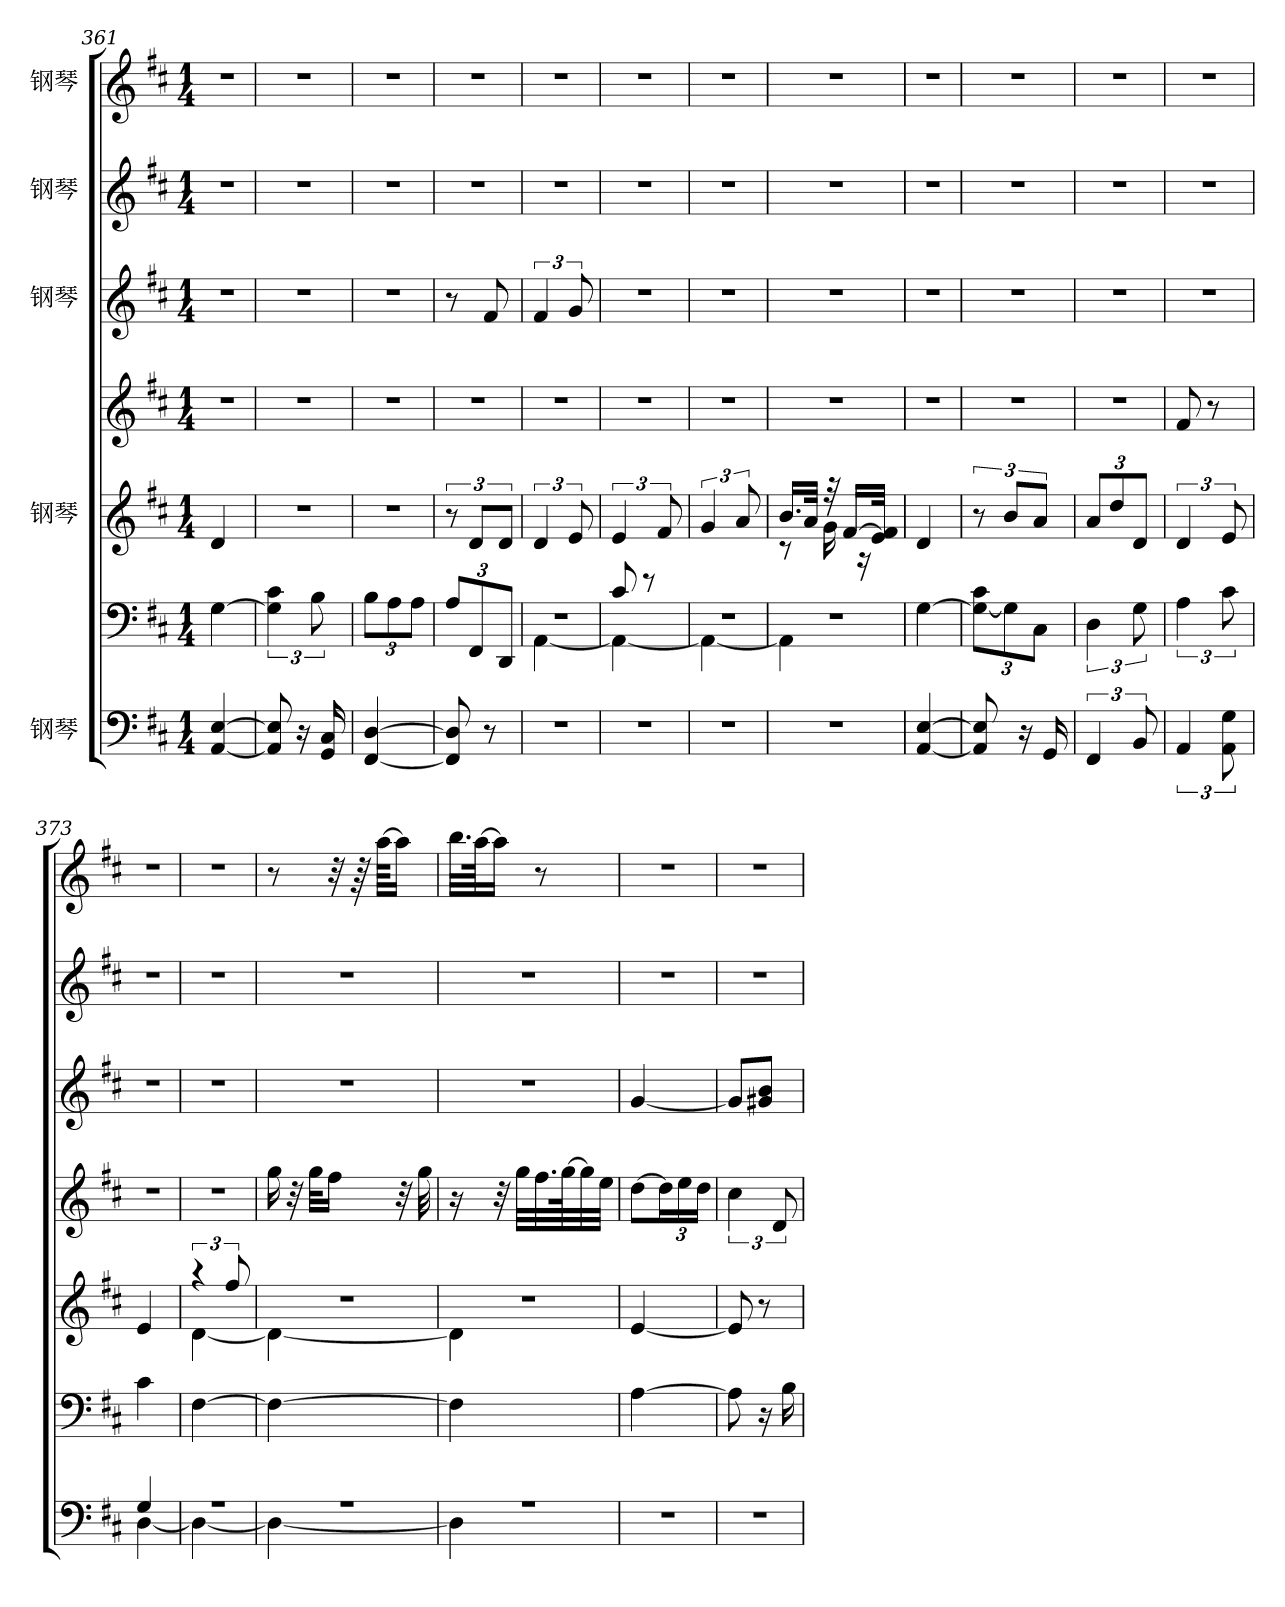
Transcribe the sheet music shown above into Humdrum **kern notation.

**kern	**kern	**kern	**kern	**kern	**kern	**kern
*part5	*part5	*part4	*part4	*part3	*part2	*part1
*staff7	*staff6	*staff5	*staff4	*staff3	*staff2	*staff1
*I"钢琴	*	*I"钢琴	*	*I"钢琴	*I"钢琴	*I"钢琴
!!LO:PB:g=z
*clefF4	*clefF4	*clefG2	*clefG2	*clefG2	*clefG2	*clefG2
*k[f#c#]	*k[f#c#]	*k[f#c#]	*k[f#c#]	*k[f#c#]	*k[f#c#]	*k[f#c#]
*M1/4	*M1/4	*M1/4	*M1/4	*M1/4	*M1/4	*M1/4
=361	=361	=361	=361	=361	=361	=361
[4AA/ [4E/	[4G\	4d/	4r	4r	4r	4r
=362	=362	=362	=362	=362	=362	=362
8AA/] 8E/]	6G\] 6c#\	4r	4r	4r	4r	4r
16r	.	.	.	.	.	.
.	12B\	.	.	.	.	.
16GG/ 16C#/	.	.	.	.	.	.
=363	=363	=363	=363	=363	=363	=363
*	*Xbrackettup	*	*	*	*	*
[4FF#/ [4D/	12B\L	4r	4r	4r	4r	4r
.	12A\	.	.	.	.	.
.	12A\J	.	.	.	.	.
=364	=364	=364	=364	=364	=364	=364
8FF#/] 8D/]	12A/L	12r	4r	8r	4r	4r
.	12FF#/	12d/L	.	.	.	.
8r	.	.	.	8f#/	.	.
.	12DD/J	12d/J	.	.	.	.
=365	=365	=365	=365	=365	=365	=365
*	*^	*	*	*	*	*
4r	4r	[4AA\	6d/	4r	6f#/	4r	4r
.	.	.	12e/	.	12g/	.	.
=366	=366	=366	=366	=366	=366	=366	=366
4r	8c#/	4AA\_	6e/	4r	4r	4r	4r
.	8r	.	.	.	.	.	.
.	.	.	12f#/	.	.	.	.
=367	=367	=367	=367	=367	=367	=367	=367
4r	4r	4AA\_	6g/	4r	4r	4r	4r
.	.	.	12a/	.	.	.	.
=368	=368	=368	=368	=368	=368	=368	=368
*	*	*	*^	*	*	*	*
4r	4r	4AA\]	16.b/LL	8r	4r	4r	4r	4r
.	.	.	32a/JJk	.	.	.	.	.
.	.	.	32r	16g\	.	.	.	.
.	.	.	[16f#/LL	.	.	.	.	.
.	.	.	.	16r	.	.	.	.
.	.	.	32e/ 32f#/]JJk	.	.	.	.	.
*	*v	*v	*	*	*	*	*	*
*	*	*v	*v	*	*	*	*
=369	=369	=369	=369	=369	=369	=369
[4AA/ [4E/	[4G\	4d/	4r	4r	4r	4r
!!LO:PB:g=z
=370	=370	=370	=370	=370	=370	=370
8AA/] 8E/]	12G\_ 12c#\L	12r	4r	4r	4r	4r
.	12G\]	12b/L	.	.	.	.
16r	.	.	.	.	.	.
.	12C#\J	12a/J	.	.	.	.
16GG/	.	.	.	.	.	.
=371	=371	=371	=371	=371	=371	=371
*	*brackettup	*Xbrackettup	*	*	*	*
6FF#/	6D\	12a/L	4r	4r	4r	4r
.	.	12dd/	.	.	.	.
12BB/	12G\	12d/J	.	.	.	.
=372	=372	=372	=372	=372	=372	=372
*	*	*brackettup	*	*	*	*
6AA/	6A\	6d/	8f#/	4r	4r	4r
.	.	.	8r	.	.	.
12AA\ 12G\	12c#\	12e/	.	.	.	.
=373	=373	=373	=373	=373	=373	=373
*^	*	*	*	*	*	*
4G/	[4D\	4c#\	4e/	4r	4r	4r	4r
=374	=374	=374	=374	=374	=374	=374	=374
*	*	*	*^	*	*	*	*
4r	4D\_	[4F#\	6r	[4d\	4r	4r	4r	4r
.	.	.	12ff#/	.	.	.	.	.
=375	=375	=375	=375	=375	=375	=375	=375	=375
4r	4D\_	4F#\_	4r	4d\_	16gg\	4r	4r	8r
.	.	.	.	.	32r	.	.	.
.	.	.	.	.	32gg\KLL	.	.	.
.	.	.	.	.	16ff#\JJ	.	.	32r
.	.	.	.	.	.	.	.	64r
.	.	.	.	.	.	.	.	[64aa\KKLL
.	.	.	.	.	32r	.	.	16aa\JJ]
.	.	.	.	.	32gg\	.	.	.
=376	=376	=376	=376	=376	=376	=376	=376	=376
4r	4D\]	4F#\]	4r	4d\]	16r	4r	4r	32.bb\LLL
.	.	.	.	.	.	.	.	[64aa\JK
.	.	.	.	.	32r	.	.	16aa\JJ]
.	.	.	.	.	32gg\LLL	.	.	.
.	.	.	.	.	32.ff#\	.	.	8r
.	.	.	.	.	[64gg\K	.	.	.
.	.	.	.	.	32gg\]	.	.	.
.	.	.	.	.	32ee\JJJ	.	.	.
*v	*v	*	*v	*v	*	*	*	*
!!LO:PB:g=z
=377	=377	=377	=377	=377	=377	=377
4r	[4A\	[4e/	[8dd\L	[4g/	4r	4r
*	*	*	*Xbrackettup	*	*	*
.	.	.	24dd\L]	.	.	.
.	.	.	24ee\	.	.	.
.	.	.	24dd\JJ	.	.	.
=378	=378	=378	=378	=378	=378	=378
*	*	*	*brackettup	*	*	*
4r	8A\]	8e/]	6cc#\	8g/L]	4r	4r
.	16r	8r	.	8g#X/ 8b/J	.	.
.	.	.	12d/	.	.	.
.	16B\	.	.	.	.	.
=	=	=	=	=	=	=
*-	*-	*-	*-	*-	*-	*-
